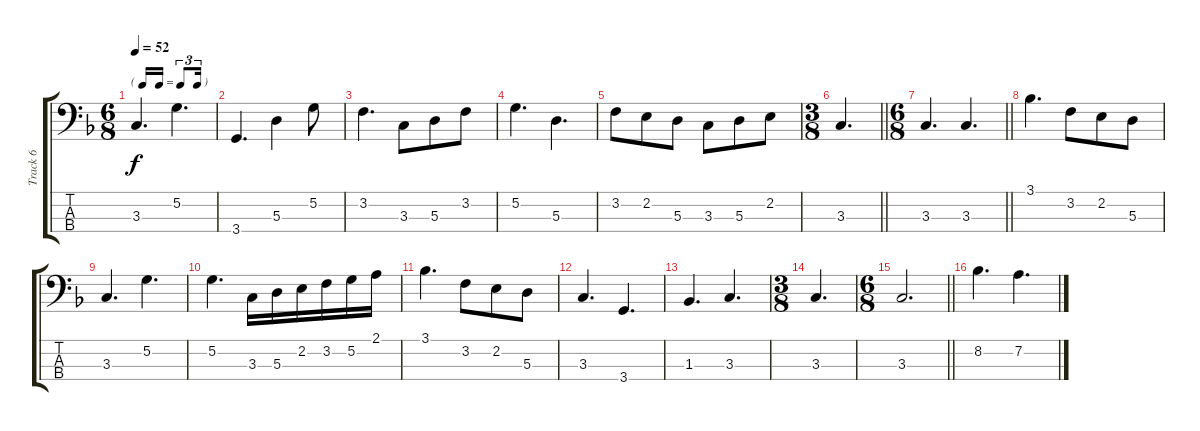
\track ("Track 6" "Track 6") {instrument electricbassfinger}
\staff {score tabs}
\tuning (G2 D2 A1 E1) {hide}
\ts (6 8)
\tf triplet16th
\tempo 52
\clef f4
\ks f
3.3.4{d dy f} 5.2.4{d} |
3.4.4{d} 5.3.4 5.2.8 |
3.2.4{d} 3.3.8 5.3.8 3.2.8 |
5.2.4{d} 5.3.4{d} |
3.2.8 2.2.8 5.3.8 3.3.8 5.3.8 2.2.8 |
\ts (3 8)
\barLineRight lightlight
3.3.4{d} |
\ts (6 8)
\barLineRight lightlight
3.3.4{d} 3.3.4{d} |
3.1.4{d} 3.2.8 2.2.8 5.3.8 |
3.3.4{d} 5.2.4{d} |
5.2.4{d} 3.3.16 5.3.16 2.2.16 3.2.16 5.2.16 2.1.16 |
3.1.4{d} 3.2.8 2.2.8 5.3.8 |
3.3.4{d} 3.4.4{d} |
1.3.4{d} 3.3.4{d} |
\ts (3 8)
3.3.4{d} |
\ts (6 8)
\barLineRight lightlight
3.3.2{d} |
8.2.4{d} 7.2.4{d}
